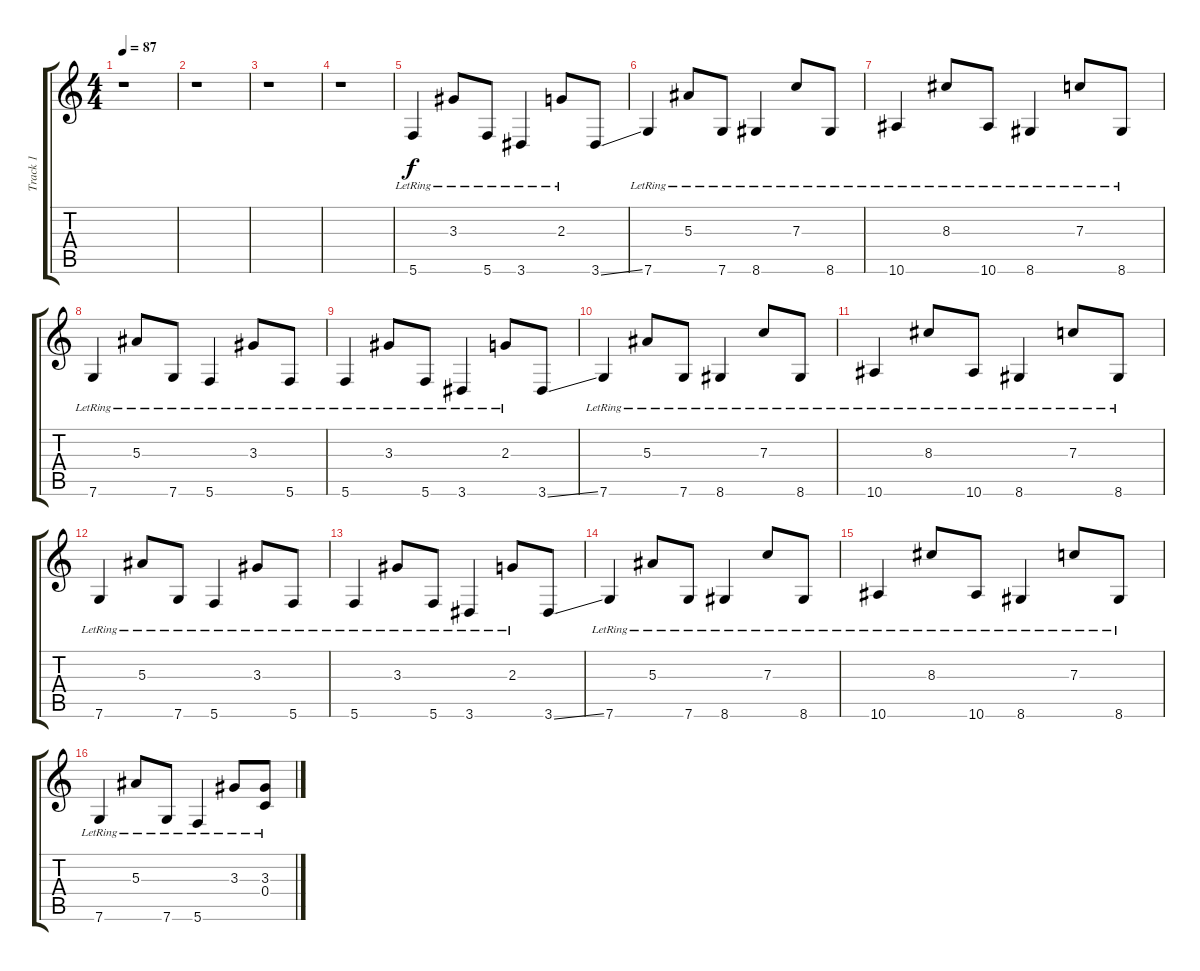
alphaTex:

\track ("Track 1" "Track 1") {instrument electricguitarclean}
\staff {score tabs}
\tuning (D4 A3 F3 C3 G2 C2) {hide}
\ts (4 4)
\tempo 87
\clef g2
\ks c
r.1{dy f} |
r.1 |
r.1 |
r.1 |
5.6{lr}.4 3.3{lr}.8 5.6{lr}.8 3.6{lr}.4 2.3{lr}.8 3.6{ss}.8 |
7.6{lr}.4 5.3{lr}.8 7.6{lr}.8 8.6{lr}.4 7.3{lr}.8 8.6{lr}.8 |
10.6{lr}.4 8.3{lr}.8 10.6{lr}.8 8.6{lr}.4 7.3{lr}.8 8.6{lr}.8 |
7.6{lr}.4 5.3{lr}.8 7.6{lr}.8 5.6{lr}.4 3.3{lr}.8 5.6{lr}.8 |
5.6{lr}.4 3.3{lr}.8 5.6{lr}.8 3.6{lr}.4 2.3{lr}.8 3.6{ss}.8 |
7.6{lr}.4 5.3{lr}.8 7.6{lr}.8 8.6{lr}.4 7.3{lr}.8 8.6{lr}.8 |
10.6{lr}.4 8.3{lr}.8 10.6{lr}.8 8.6{lr}.4 7.3{lr}.8 8.6{lr}.8 |
7.6{lr}.4 5.3{lr}.8 7.6{lr}.8 5.6{lr}.4 3.3{lr}.8 5.6{lr}.8 |
5.6{lr}.4 3.3{lr}.8 5.6{lr}.8 3.6{lr}.4 2.3{lr}.8 3.6{ss}.8 |
7.6{lr}.4 5.3{lr}.8 7.6{lr}.8 8.6{lr}.4 7.3{lr}.8 8.6{lr}.8 |
10.6{lr}.4 8.3{lr}.8 10.6{lr}.8 8.6{lr}.4 7.3{lr}.8 8.6{lr}.8 |
7.6{lr}.4 5.3{lr}.8 7.6{lr}.8 5.6{lr}.4 3.3{lr}.8 (3.3 0.4{lr}).8
